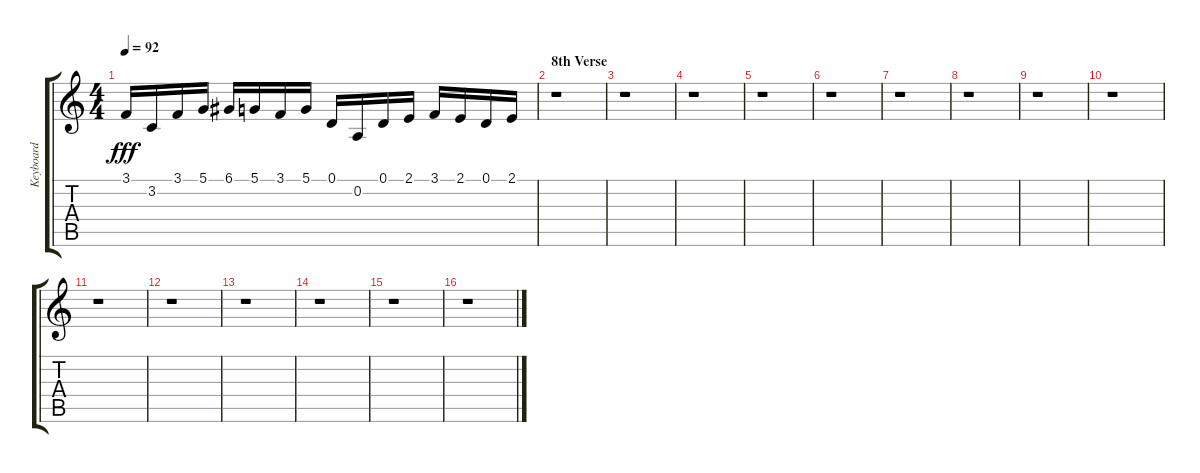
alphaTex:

\track ("Keyboard" "Keyboard") {instrument pad5bowed}
\staff {score tabs}
\tuning (D4 A3 F3 C3 G2 D2) {hide}
\ts (4 4)
\tempo 92
\clef g2
\ks c
3.1.16{dy fff} 3.2.16 3.1.16 5.1.16 6.1.16 5.1.16 3.1.16 5.1.16 0.1.16 0.2.16 0.1.16 2.1.16 3.1.16 2.1.16 0.1.16 2.1.16 |
\section ("" "8th Verse")
r.1 |
r.1 |
r.1 |
r.1 |
r.1 |
r.1 |
r.1 |
r.1 |
r.1 |
r.1 |
r.1 |
r.1 |
r.1 |
r.1 |
r.1
